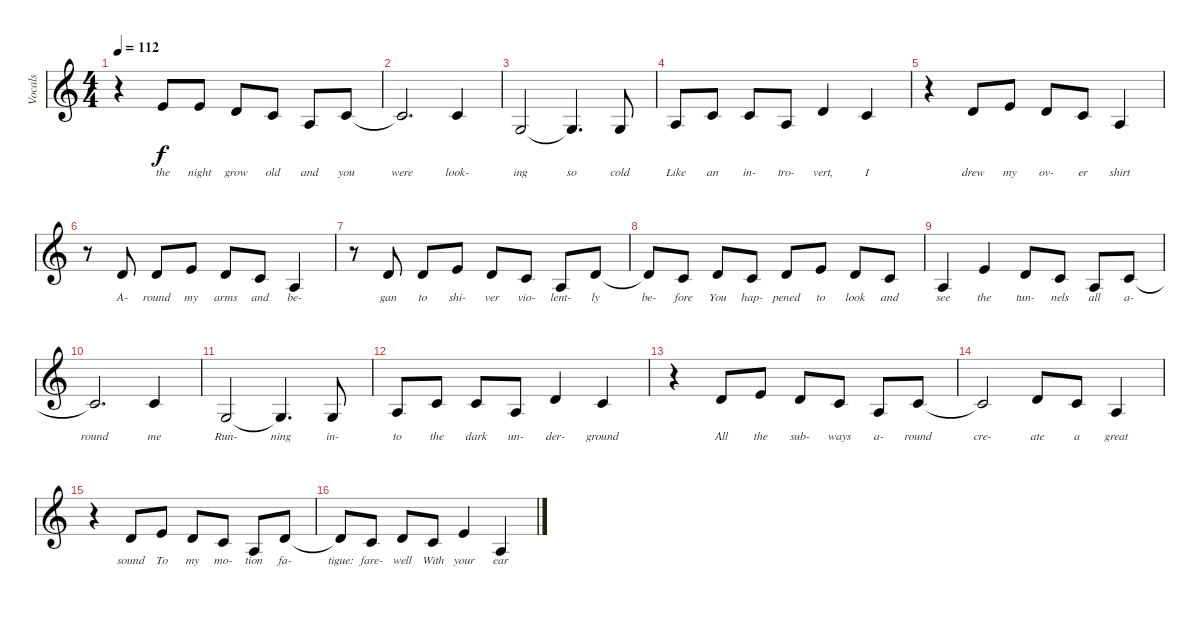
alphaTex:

\track ("Vocals" "Vocals") {instrument vibraphone}
\staff {score}
\tuning (E4 B3 G3 D3 A2 E2) {hide}
\ts (4 4)
\tempo 112
\clef g2
\ks c
r.4{dy f} 0.1.8{lyrics (0 "the") lyrics (1 "") lyrics (2 "") lyrics (3 "") lyrics (4 "")} 0.1.8{lyrics (0 "night") lyrics (1 "") lyrics (2 "") lyrics (3 "") lyrics (4 "")} 3.2.8{lyrics (0 "grow") lyrics (1 "") lyrics (2 "") lyrics (3 "") lyrics (4 "")} 1.2.8{lyrics (0 "old") lyrics (1 "") lyrics (2 "") lyrics (3 "") lyrics (4 "")} 2.3.8{lyrics (0 "and") lyrics (1 "") lyrics (2 "") lyrics (3 "") lyrics (4 "")} 1.2.8{lyrics (0 "you") lyrics (1 "") lyrics (2 "") lyrics (3 "") lyrics (4 "")} |
1.2{t}.2{d lyrics (0 "were") lyrics (1 "") lyrics (2 "") lyrics (3 "") lyrics (4 "")} 1.2.4{lyrics (0 "look-") lyrics (1 "") lyrics (2 "") lyrics (3 "") lyrics (4 "")} |
0.3.2{lyrics (0 "ing") lyrics (1 "") lyrics (2 "") lyrics (3 "") lyrics (4 "")} 0.3{t}.4{d lyrics (0 "so") lyrics (1 "") lyrics (2 "") lyrics (3 "") lyrics (4 "")} 0.3.8{lyrics (0 "cold") lyrics (1 "") lyrics (2 "") lyrics (3 "") lyrics (4 "")} |
2.3.8{lyrics (0 "Like") lyrics (1 "") lyrics (2 "") lyrics (3 "") lyrics (4 "")} 1.2.8{lyrics (0 "an") lyrics (1 "") lyrics (2 "") lyrics (3 "") lyrics (4 "")} 1.2.8{lyrics (0 "in-") lyrics (1 "") lyrics (2 "") lyrics (3 "") lyrics (4 "")} 2.3.8{lyrics (0 "tro-") lyrics (1 "") lyrics (2 "") lyrics (3 "") lyrics (4 "")} 3.2.4{lyrics (0 "vert,") lyrics (1 "") lyrics (2 "") lyrics (3 "") lyrics (4 "")} 1.2.4{lyrics (0 "I") lyrics (1 "") lyrics (2 "") lyrics (3 "") lyrics (4 "")} |
r.4 3.2.8{lyrics (0 "drew") lyrics (1 "") lyrics (2 "") lyrics (3 "") lyrics (4 "")} 0.1.8{lyrics (0 "my") lyrics (1 "") lyrics (2 "") lyrics (3 "") lyrics (4 "")} 3.2.8{lyrics (0 "ov-") lyrics (1 "") lyrics (2 "") lyrics (3 "") lyrics (4 "")} 1.2.8{lyrics (0 "er") lyrics (1 "") lyrics (2 "") lyrics (3 "") lyrics (4 "")} 2.3.4{lyrics (0 "shirt") lyrics (1 "") lyrics (2 "") lyrics (3 "") lyrics (4 "")} |
r.8 3.2.8{lyrics (0 "A-") lyrics (1 "") lyrics (2 "") lyrics (3 "") lyrics (4 "")} 3.2.8{lyrics (0 "round") lyrics (1 "") lyrics (2 "") lyrics (3 "") lyrics (4 "")} 0.1.8{lyrics (0 "my") lyrics (1 "") lyrics (2 "") lyrics (3 "") lyrics (4 "")} 3.2.8{lyrics (0 "arms") lyrics (1 "") lyrics (2 "") lyrics (3 "") lyrics (4 "")} 1.2.8{lyrics (0 "and") lyrics (1 "") lyrics (2 "") lyrics (3 "") lyrics (4 "")} 2.3.4{lyrics (0 "be-") lyrics (1 "") lyrics (2 "") lyrics (3 "") lyrics (4 "")} |
r.8 3.2.8{lyrics (0 "gan") lyrics (1 "") lyrics (2 "") lyrics (3 "") lyrics (4 "")} 3.2.8{lyrics (0 "to") lyrics (1 "") lyrics (2 "") lyrics (3 "") lyrics (4 "")} 0.1.8{lyrics (0 "shi-") lyrics (1 "") lyrics (2 "") lyrics (3 "") lyrics (4 "")} 3.2.8{lyrics (0 "ver") lyrics (1 "") lyrics (2 "") lyrics (3 "") lyrics (4 "")} 1.2.8{lyrics (0 "vio-") lyrics (1 "") lyrics (2 "") lyrics (3 "") lyrics (4 "")} 2.3.8{lyrics (0 "lent-") lyrics (1 "") lyrics (2 "") lyrics (3 "") lyrics (4 "")} 3.2.8{lyrics (0 "ly") lyrics (1 "") lyrics (2 "") lyrics (3 "") lyrics (4 "")} |
3.2{t}.8{lyrics (0 "be-") lyrics (1 "") lyrics (2 "") lyrics (3 "") lyrics (4 "")} 1.2.8{lyrics (0 "fore") lyrics (1 "") lyrics (2 "") lyrics (3 "") lyrics (4 "")} 3.2.8{lyrics (0 "You") lyrics (1 "") lyrics (2 "") lyrics (3 "") lyrics (4 "")} 1.2.8{lyrics (0 "hap-") lyrics (1 "") lyrics (2 "") lyrics (3 "") lyrics (4 "")} 3.2.8{lyrics (0 "pened") lyrics (1 "") lyrics (2 "") lyrics (3 "") lyrics (4 "")} 0.1.8{lyrics (0 "to") lyrics (1 "") lyrics (2 "") lyrics (3 "") lyrics (4 "")} 3.2.8{lyrics (0 "look") lyrics (1 "") lyrics (2 "") lyrics (3 "") lyrics (4 "")} 1.2.8{lyrics (0 "and") lyrics (1 "") lyrics (2 "") lyrics (3 "") lyrics (4 "")} |
2.3.4{lyrics (0 "see") lyrics (1 "") lyrics (2 "") lyrics (3 "") lyrics (4 "")} 0.1.4{lyrics (0 "the") lyrics (1 "") lyrics (2 "") lyrics (3 "") lyrics (4 "")} 3.2.8{lyrics (0 "tun-") lyrics (1 "") lyrics (2 "") lyrics (3 "") lyrics (4 "")} 1.2.8{lyrics (0 "nels") lyrics (1 "") lyrics (2 "") lyrics (3 "") lyrics (4 "")} 2.3.8{lyrics (0 "all") lyrics (1 "") lyrics (2 "") lyrics (3 "") lyrics (4 "")} 1.2.8{lyrics (0 "a-") lyrics (1 "") lyrics (2 "") lyrics (3 "") lyrics (4 "")} |
1.2{t}.2{d lyrics (0 "round") lyrics (1 "") lyrics (2 "") lyrics (3 "") lyrics (4 "")} 1.2.4{lyrics (0 "me") lyrics (1 "") lyrics (2 "") lyrics (3 "") lyrics (4 "")} |
0.3.2{lyrics (0 "Run-") lyrics (1 "") lyrics (2 "") lyrics (3 "") lyrics (4 "")} 0.3{t}.4{d lyrics (0 "ning") lyrics (1 "") lyrics (2 "") lyrics (3 "") lyrics (4 "")} 0.3.8{lyrics (0 "in-") lyrics (1 "") lyrics (2 "") lyrics (3 "") lyrics (4 "")} |
2.3.8{lyrics (0 "to") lyrics (1 "") lyrics (2 "") lyrics (3 "") lyrics (4 "")} 1.2.8{lyrics (0 "the") lyrics (1 "") lyrics (2 "") lyrics (3 "") lyrics (4 "")} 1.2.8{lyrics (0 "dark") lyrics (1 "") lyrics (2 "") lyrics (3 "") lyrics (4 "")} 2.3.8{lyrics (0 "un-") lyrics (1 "") lyrics (2 "") lyrics (3 "") lyrics (4 "")} 3.2.4{lyrics (0 "der-") lyrics (1 "") lyrics (2 "") lyrics (3 "") lyrics (4 "")} 1.2.4{lyrics (0 "ground") lyrics (1 "") lyrics (2 "") lyrics (3 "") lyrics (4 "")} |
r.4 3.2.8{lyrics (0 "All") lyrics (1 "") lyrics (2 "") lyrics (3 "") lyrics (4 "")} 0.1.8{lyrics (0 "the") lyrics (1 "") lyrics (2 "") lyrics (3 "") lyrics (4 "")} 3.2.8{lyrics (0 "sub-") lyrics (1 "") lyrics (2 "") lyrics (3 "") lyrics (4 "")} 1.2.8{lyrics (0 "ways") lyrics (1 "") lyrics (2 "") lyrics (3 "") lyrics (4 "")} 2.3.8{lyrics (0 "a-") lyrics (1 "") lyrics (2 "") lyrics (3 "") lyrics (4 "")} 1.2.8{lyrics (0 "round") lyrics (1 "") lyrics (2 "") lyrics (3 "") lyrics (4 "")} |
1.2{t}.2{lyrics (0 "cre-") lyrics (1 "") lyrics (2 "") lyrics (3 "") lyrics (4 "")} 3.2.8{lyrics (0 "ate") lyrics (1 "") lyrics (2 "") lyrics (3 "") lyrics (4 "")} 1.2.8{lyrics (0 "a") lyrics (1 "") lyrics (2 "") lyrics (3 "") lyrics (4 "")} 2.3.4{lyrics (0 "great") lyrics (1 "") lyrics (2 "") lyrics (3 "") lyrics (4 "")} |
r.4 3.2.8{lyrics (0 "sound") lyrics (1 "") lyrics (2 "") lyrics (3 "") lyrics (4 "")} 0.1.8{lyrics (0 "To") lyrics (1 "") lyrics (2 "") lyrics (3 "") lyrics (4 "")} 3.2.8{lyrics (0 "my") lyrics (1 "") lyrics (2 "") lyrics (3 "") lyrics (4 "")} 1.2.8{lyrics (0 "mo-") lyrics (1 "") lyrics (2 "") lyrics (3 "") lyrics (4 "")} 2.3.8{lyrics (0 "tion") lyrics (1 "") lyrics (2 "") lyrics (3 "") lyrics (4 "")} 3.2.8{lyrics (0 "fa-") lyrics (1 "") lyrics (2 "") lyrics (3 "") lyrics (4 "")} |
3.2{t}.8{lyrics (0 "tigue:") lyrics (1 "") lyrics (2 "") lyrics (3 "") lyrics (4 "")} 1.2.8{lyrics (0 "fare-") lyrics (1 "") lyrics (2 "") lyrics (3 "") lyrics (4 "")} 3.2.8{lyrics (0 "well") lyrics (1 "") lyrics (2 "") lyrics (3 "") lyrics (4 "")} 1.2.8{lyrics (0 "With") lyrics (1 "") lyrics (2 "") lyrics (3 "") lyrics (4 "")} 0.1.4{lyrics (0 "your") lyrics (1 "") lyrics (2 "") lyrics (3 "") lyrics (4 "")} 2.3.4{lyrics (0 "ear") lyrics (1 "") lyrics (2 "") lyrics (3 "") lyrics (4 "")}
